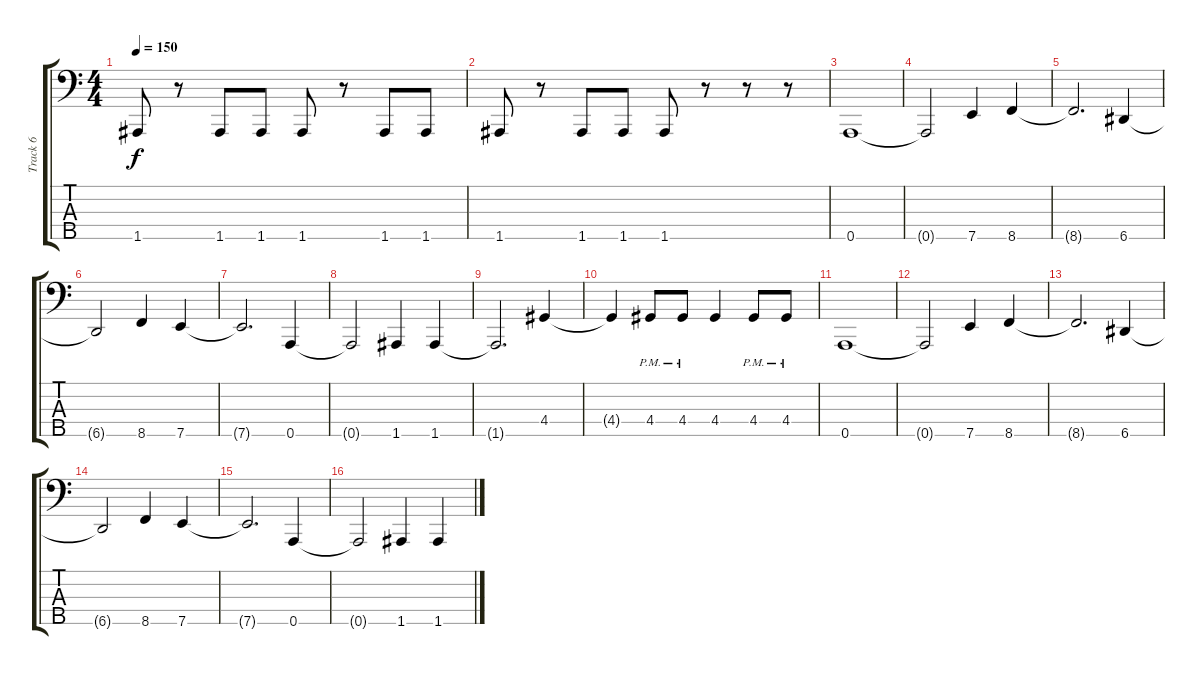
\track ("Track 6" "Track 6") {instrument electricbasspick}
\staff {score tabs}
\tuning (G2 D2 A1 E1 A0) {hide}
\ts (4 4)
\tempo 150
\clef f4
\ks c
1.5.8{dy f} r.8 1.5.8 1.5.8 1.5.8 r.8 1.5.8 1.5.8 |
1.5.8 r.8 1.5.8 1.5.8 1.5.8 r.8 r.8 r.8 |
0.5.1 |
0.5{t}.2 7.5.4 8.5.4 |
8.5{t}.2{d} 6.5.4 |
6.5{t}.2 8.5.4 7.5.4 |
7.5{t}.2{d} 0.5.4 |
0.5{t}.2 1.5.4 1.5.4 |
1.5{t}.2{d} 4.4.4 |
4.4{t}.4 4.4{pm}.8 4.4{pm}.8 4.4.4 4.4{pm}.8 4.4{pm}.8 |
0.5.1 |
0.5{t}.2 7.5.4 8.5.4 |
8.5{t}.2{d} 6.5.4 |
6.5{t}.2 8.5.4 7.5.4 |
7.5{t}.2{d} 0.5.4 |
0.5{t}.2 1.5.4 1.5.4
